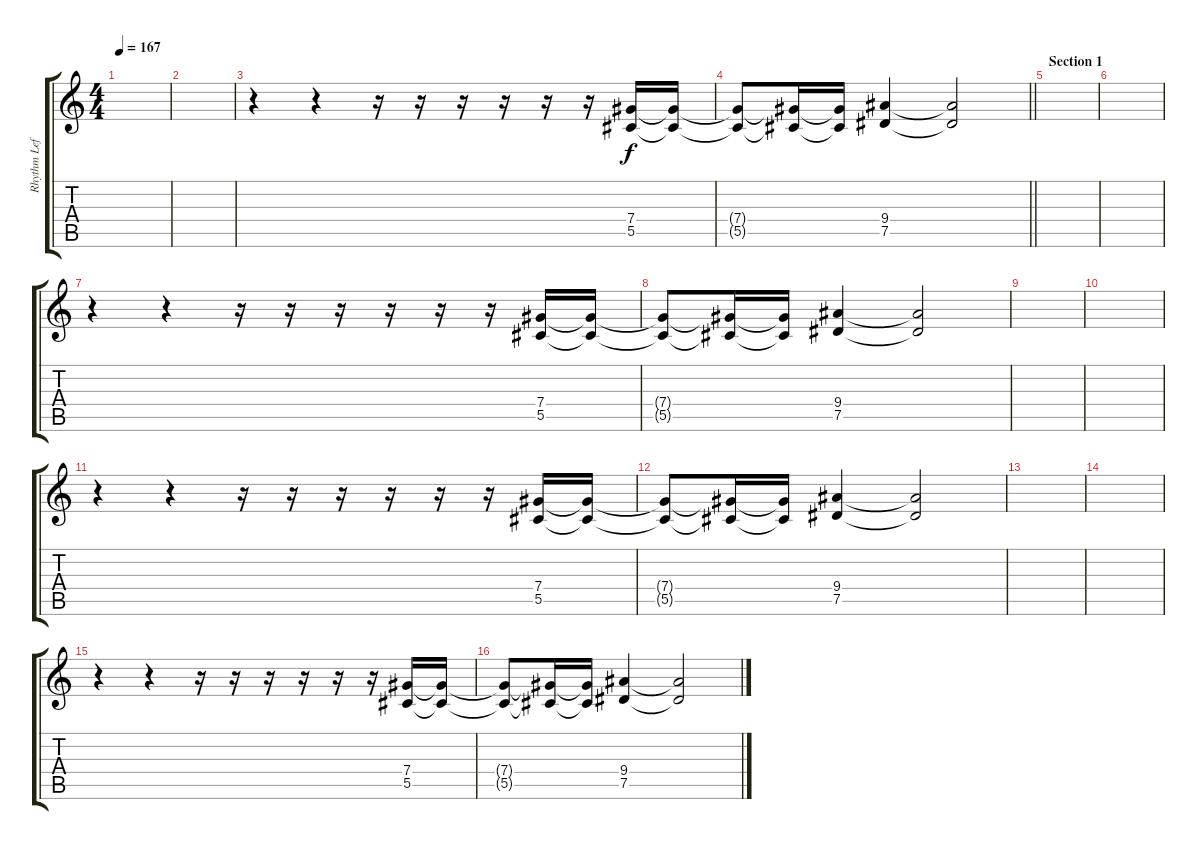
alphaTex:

\track ("Rhythm Left" "Rhythm Lef") {instrument distortionguitar}
\staff {score tabs}
\tuning (Eb4 Bb3 Gb3 Db3 Ab2 Eb2) {hide}
\ts (4 4)
\tempo 167
\clef g2
\ks c
|
|
r.4 r.4 r.16 r.16 r.16 r.16 r.16 r.16 (7.4 5.5).16 (7.4{t} 5.5{t}).16 |
\barLineRight lightlight
(7.4{t} 5.5{t}).8 (7.4{t} 5.5{t}).16 (7.4{t} 5.5{t}).16 (9.4 7.5).4 (9.4{t} 7.5{t}).2 |
\section ("" "Section 1")
|
|
r.4 r.4 r.16 r.16 r.16 r.16 r.16 r.16 (7.4 5.5).16 (7.4{t} 5.5{t}).16 |
(7.4{t} 5.5{t}).8 (7.4{t} 5.5{t}).16 (7.4{t} 5.5{t}).16 (9.4 7.5).4 (9.4{t} 7.5{t}).2 |
|
|
r.4 r.4 r.16 r.16 r.16 r.16 r.16 r.16 (7.4 5.5).16 (7.4{t} 5.5{t}).16 |
(7.4{t} 5.5{t}).8 (7.4{t} 5.5{t}).16 (7.4{t} 5.5{t}).16 (9.4 7.5).4 (9.4{t} 7.5{t}).2 |
|
|
r.4 r.4 r.16 r.16 r.16 r.16 r.16 r.16 (7.4 5.5).16 (7.4{t} 5.5{t}).16 |
(7.4{t} 5.5{t}).8 (7.4{t} 5.5{t}).16 (7.4{t} 5.5{t}).16 (9.4 7.5).4 (9.4{t} 7.5{t}).2
